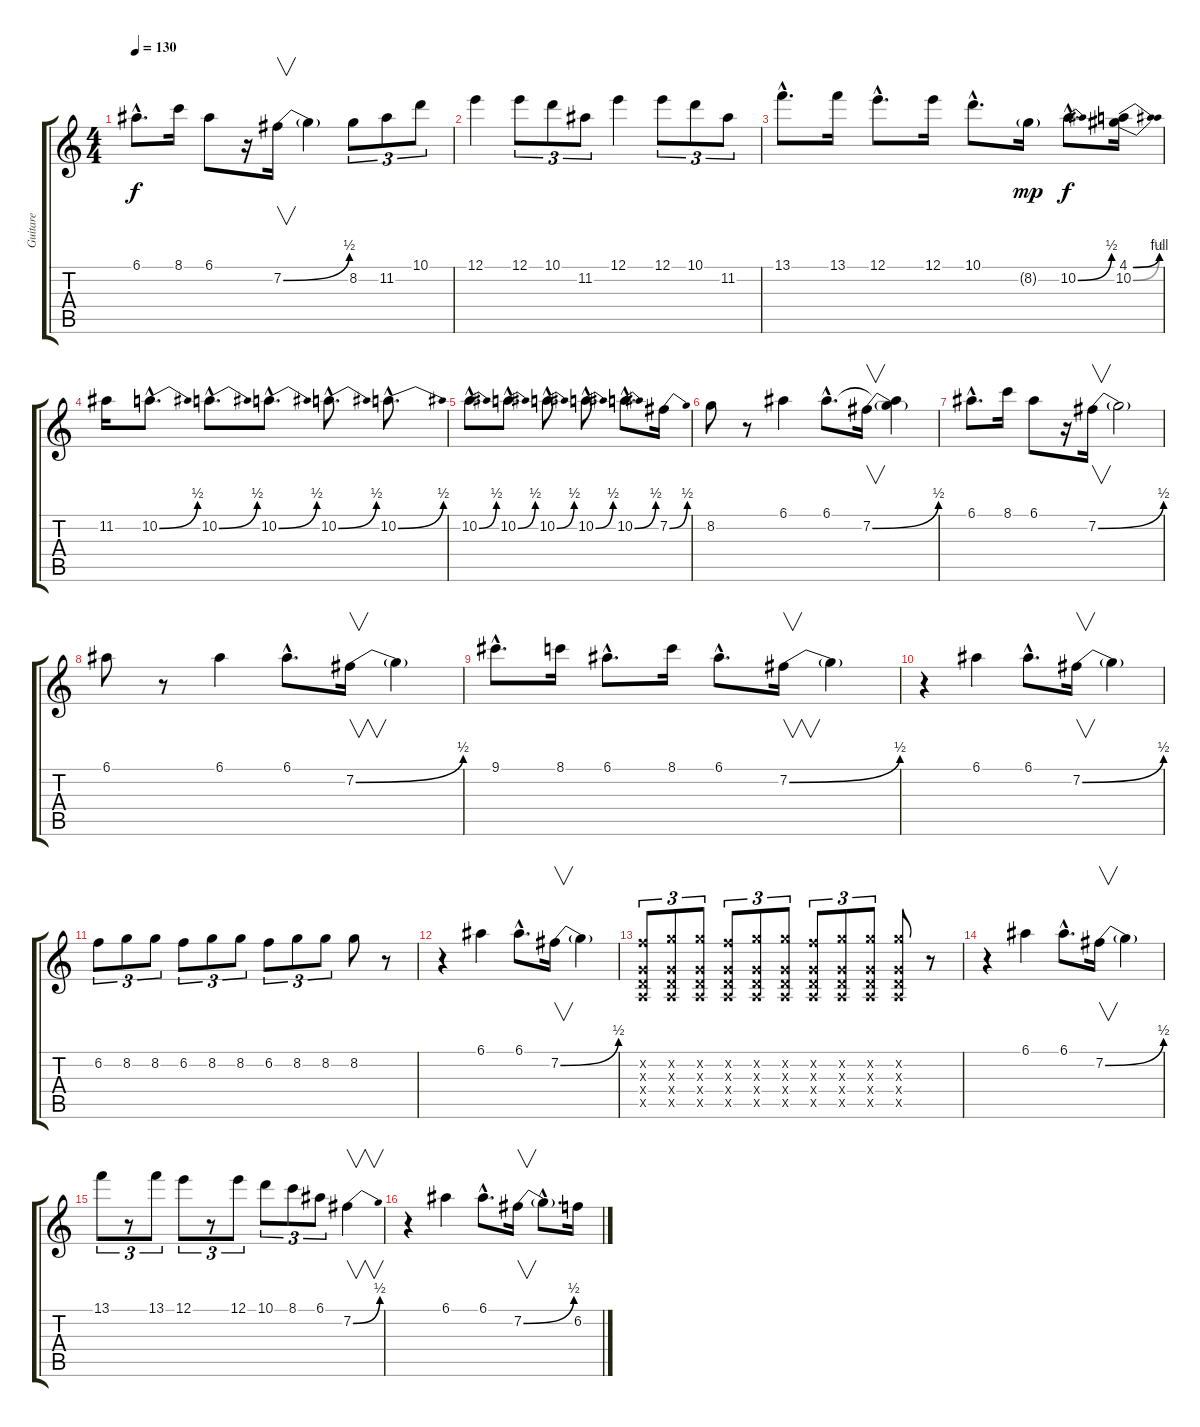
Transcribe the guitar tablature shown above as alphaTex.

\track ("Guitare" "Guitare") {instrument distortionguitar}
\staff {score tabs}
\tuning (E4 B3 G3 D3 A2 E2) {hide}
\ts (4 4)
\tempo 130
\clef g2
\ks c
6.1{hac}.8{d dy f} 8.1.16 6.1.8 r.16 7.2{be (bend 0 0 60 2)}.16{v} 7.2{t}.4 8.2.8{tu (3 2)} 11.2.8{tu (3 2)} 10.1.8{tu (3 2)} |
12.1.4 12.1.8{tu (3 2)} 10.1.8{tu (3 2)} 11.2.8{tu (3 2)} 12.1.4 12.1.8{tu (3 2)} 10.1.8{tu (3 2)} 11.2.8{tu (3 2)} |
13.1{hac}.8{d} 13.1.16 12.1{hac}.8{d} 12.1.16 10.1{hac}.8{d} 8.2{g}.16{dy mp} 10.2{be (bend 0 0 60 2) hac}.8{d dy f} (4.1{be (bend 0 0 60 4)} 10.2{be (bend 0 0 60 2)}).16 |
11.2.16 10.2{be (bend 0 0 60 2) hac}.8{d} 10.2{be (bend 0 0 60 2) hac}.8{d} 10.2{be (bend 0 0 60 2) hac}.8{d} 10.2{be (bend 0 0 60 2) hac}.8{d} 10.2{be (bend 0 0 60 2) hac}.8{d} |
10.2{be (bend 0 0 60 2) hac}.8{d} 10.2{be (bend 0 0 60 2) hac}.8{d} 10.2{be (bend 0 0 60 2) hac}.8{d} 10.2{be (bend 0 0 60 2) hac}.8{d} 10.2{be (bend 0 0 60 2) hac}.8{d} 7.2{be (bend 0 0 60 2)}.16 |
8.2.8 r.8 6.1.4 6.1{hac}.8{d} 7.2{be (bend 0 0 60 2)}.16{v} (6.1{t} 7.2{t}).4 |
6.1{hac}.8{d} 8.1.16 6.1.8 r.16 7.2{be (bend 0 0 60 2)}.16{v} 7.2{t}.2 |
6.1.8 r.8 6.1.4 6.1{hac}.8{d} 7.2{be (bend 0 0 60 2)}.16{v} 7.2{t}.4 |
9.1{hac}.8{d} 8.1.16 6.1{hac}.8{d} 8.1.16 6.1{hac}.8{d} 7.2{be (bend 0 0 60 2)}.16{v} 7.2{t}.4 |
r.4 6.1.4 6.1{hac}.8{d} 7.2{be (bend 0 0 60 2)}.16{v} 7.2{t}.4 |
6.2.8{tu (3 2)} 8.2.8{tu (3 2)} 8.2.8{tu (3 2)} 6.2.8{tu (3 2)} 8.2.8{tu (3 2)} 8.2.8{tu (3 2)} 6.2.8{tu (3 2)} 8.2.8{tu (3 2)} 8.2.8{tu (3 2)} 8.2.8 r.8 |
r.4 6.1.4 6.1{hac}.8{d} 7.2{be (bend 0 0 60 2)}.16{v} 7.2{t}.4 |
(6.2{x} 0.3{x} 0.4{x} 0.5{x}).8{tu (3 2)} (8.2{x} 0.3{x} 0.4{x} 0.5{x}).8{tu (3 2)} (8.2{x} 0.3{x} 0.4{x} 0.5{x}).8{tu (3 2)} (6.2{x} 0.3{x} 0.4{x} 0.5{x}).8{tu (3 2)} (8.2{x} 0.3{x} 0.4{x} 0.5{x}).8{tu (3 2)} (8.2{x} 0.3{x} 0.4{x} 0.5{x}).8{tu (3 2)} (6.2{x} 0.3{x} 0.4{x} 0.5{x}).8{tu (3 2)} (8.2{x} 0.3{x} 0.4{x} 0.5{x}).8{tu (3 2)} (8.2{x} 0.3{x} 0.4{x} 0.5{x}).8{tu (3 2)} (8.2{x} 0.3{x} 0.4{x} 0.5{x}).8 r.8 |
r.4 6.1.4 6.1{hac}.8{d} 7.2{be (bend 0 0 60 2)}.16{v} 7.2{t}.4 |
13.1.8{tu (3 2)} r.8{tu (3 2)} 13.1.8{tu (3 2)} 12.1.8{tu (3 2)} r.8{tu (3 2)} 12.1.8{tu (3 2)} 10.1.8{tu (3 2)} 8.1.8{tu (3 2)} 6.1.8{tu (3 2)} 7.2{be (bend 0 0 60 2)}.4{v} |
r.4 6.1.4 6.1{hac}.8{d} 7.2{be (bend 0 0 60 2)}.16{v} 7.2{hac t}.8{d} 6.2.16
